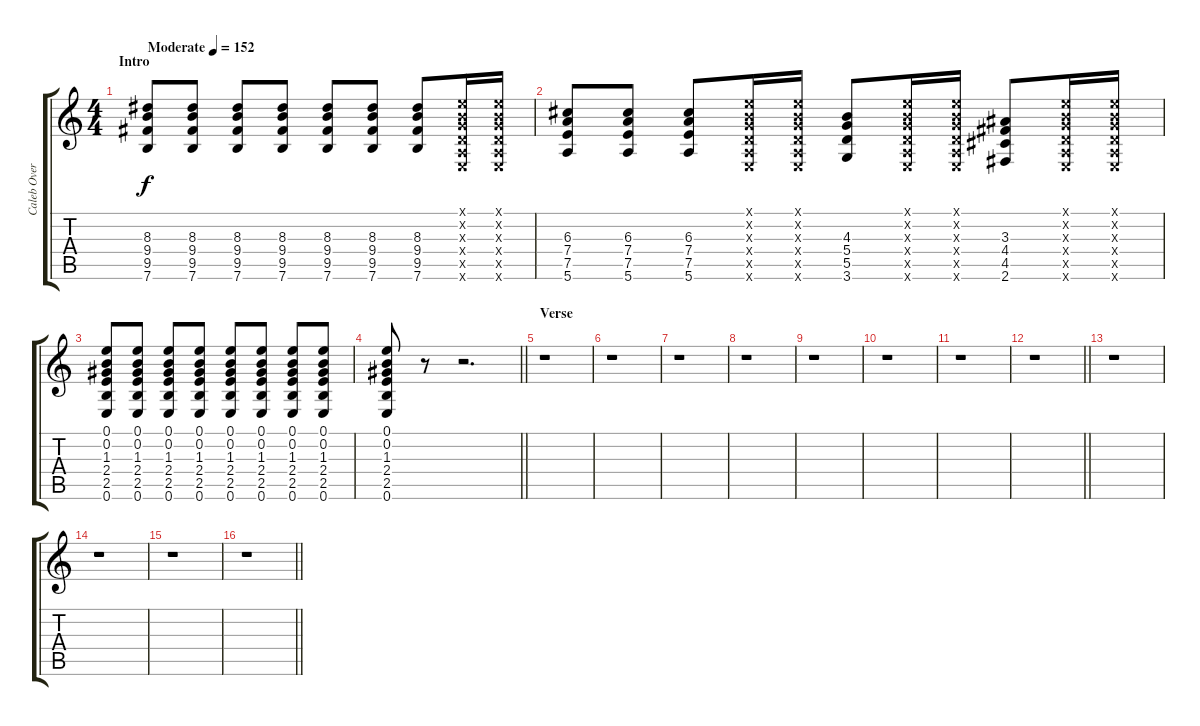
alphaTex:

\track ("Caleb Overdrive" "Caleb Over") {instrument overdrivenguitar}
\staff {score tabs}
\tuning (E4 B3 G3 D3 A2 E2) {hide}
\ts (4 4)
\section ("" "Intro")
\tempo (152 "Moderate")
\clef g2
\ks c
(8.3 9.4 9.5 7.6).8{dy f instrument overdrivenguitar} (8.3 9.4 9.5 7.6).8 (8.3 9.4 9.5 7.6).8 (8.3 9.4 9.5 7.6).8 (8.3 9.4 9.5 7.6).8 (8.3 9.4 9.5 7.6).8 (8.3 9.4 9.5 7.6).8 (0.1{x} 0.2{x} 0.3{x} 0.4{x} 0.5{x} 0.6{x}).16 (0.1{x} 0.2{x} 0.3{x} 0.4{x} 0.5{x} 0.6{x}).16 |
(6.3 7.4 7.5 5.6).8 (6.3 7.4 7.5 5.6).8 (6.3 7.4 7.5 5.6).8 (0.1{x} 0.2{x} 0.3{x} 0.4{x} 0.5{x} 0.6{x}).16 (0.1{x} 0.2{x} 0.3{x} 0.4{x} 0.5{x} 0.6{x}).16 (4.3 5.4 5.5 3.6).8 (0.1{x} 0.2{x} 0.3{x} 0.4{x} 0.5{x} 0.6{x}).16 (0.1{x} 0.2{x} 0.3{x} 0.4{x} 0.5{x} 0.6{x}).16 (3.3 4.4 4.5 2.6).8 (0.1{x} 0.2{x} 0.3{x} 0.4{x} 0.5{x} 0.6{x}).16 (0.1{x} 0.2{x} 0.3{x} 0.4{x} 0.5{x} 0.6{x}).16 |
(0.1 0.2 1.3 2.4 2.5 0.6).8 (0.1 0.2 1.3 2.4 2.5 0.6).8 (0.1 0.2 1.3 2.4 2.5 0.6).8 (0.1 0.2 1.3 2.4 2.5 0.6).8 (0.1 0.2 1.3 2.4 2.5 0.6).8 (0.1 0.2 1.3 2.4 2.5 0.6).8 (0.1 0.2 1.3 2.4 2.5 0.6).8 (0.1 0.2 1.3 2.4 2.5 0.6).8 |
\barLineRight lightlight
(0.1 0.2 1.3 2.4 2.5 0.6).8 r.8 r.2{d} |
\section ("" "Verse")
r.1 |
r.1 |
r.1 |
r.1 |
r.1 |
r.1 |
r.1 |
\barLineRight lightlight
r.1 |
\section ("" "")
r.1 |
r.1 |
r.1 |
\barLineRight lightlight
r.1
